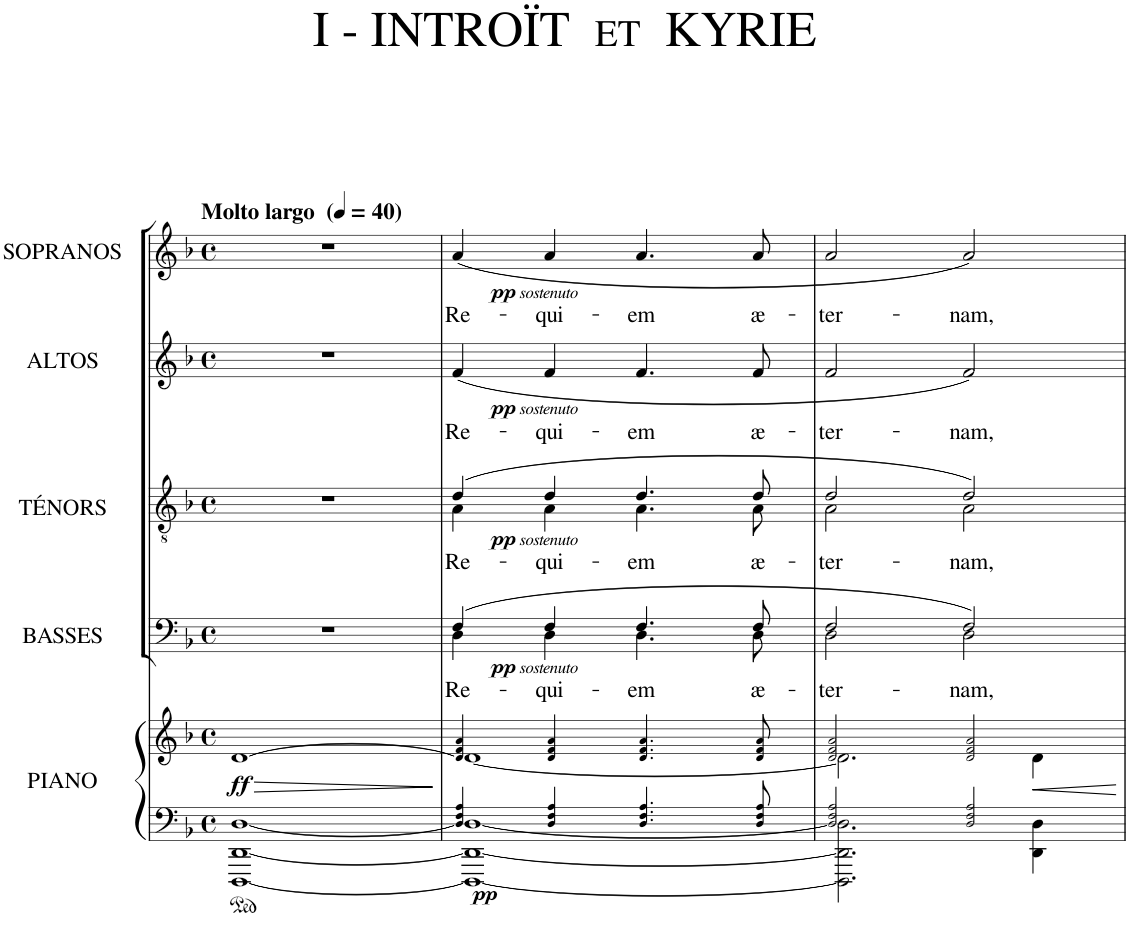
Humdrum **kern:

**kern	**kern	**dynam	**kern	**text	**dynam	**kern	**text	**dynam	**kern	**text	**dynam	**kern	**text	**dynam
*part5	*part5	*part5	*part4	*part4	*part4	*part3	*part3	*part3	*part2	*part2	*part2	*part1	*part1	*part1
*staff6	*staff5	*staff5/6	*staff4	*staff4	*staff4	*staff3	*staff3	*staff3	*staff2	*staff2	*staff2	*staff1	*staff1	*staff1
*I"PIANO	*	*	*I"BASSES	*	*	*I"TÉNORS	*	*	*I"ALTOS	*	*	*I"SOPRANOS	*	*
*I'Pno	*	*	*	*	*	*	*	*	*	*	*	*	*	*
*clefF4	*clefG2	*	*clefF4	*	*	*clefGv2	*	*	*clefG2	*	*	*clefG2	*	*
*k[b-]	*k[b-]	*	*k[b-]	*	*	*k[b-]	*	*	*k[b-]	*	*	*k[b-]	*	*
*M4/4	*M4/4	*	*M4/4	*	*	*M4/4	*	*	*M4/4	*	*	*M4/4	*	*
*met(c)	*met(c)	*	*met(c)	*	*	*met(c)	*	*	*met(c)	*	*	*met(c)	*	*
*MM40	*MM40	*	*MM40	*	*	*MM40	*	*	*MM40	*	*	*MM40	*	*
=1	=1	=1	=1	=1	=1	=1	=1	=1	=1	=1	=1	=1	=1	=1
*^	*	*	*	*	*	*	*	*	*	*	*	*	*	*
!	!	!	!	!	!	!	!	!	!	!	!	!	!LO:TX:a:B:t=Molto largo	!	!
!	!	!	!LO:HP:b	!	!	!	!	!	!	!	!	!	!	!	!
!	!	!	!LO:DY:n=1:b	!	!	!	!	!	!	!	!	!	!	!	!
1ryy	[1DDD [1DD [1D	[1d	> ff	1r	.	.	1r	.	.	1r	.	.	1r	.	.
*v	*v	*	*	*	*	*	*	*	*	*	*	*	*	*	*
.	.	]	.	.	.	.	.	.	.	.	.	.	.	.
=2	=2	=2	=2	=2	=2	=2	=2	=2	=2	=2	=2	=2	=2	=2
*^	*^	*	*	*	*	*	*	*	*	*	*	*	*	*
!	!	!	!	!	!	!LO:LY:b	!LO:DY:b	!	!LO:LY:b	!	!	!LO:LY:b	!	!	!LO:LY:b	!
*	*	*	*	*	*^	*	*	*^	*	*	*	*	*	*	*	*
!	!	!	!	!	!	!	!	!LO:DY:n=1:b	!	!	!	!LO:DY:b	!	!	!	!	!	!
!	!	!	!	!	!	!	!	!	!	!	!	!LO:DY:n=1:b	!	!	!LO:DY:b	!	!	!
!	!	!	!	!	!	!	!	!	!	!	!	!	!	!	!LO:DY:n=1:b	!	!	!LO:DY:b
!	!	!	!	!	!	!	!	!	!	!	!	!	!	!	!	!	!	!LO:DY:n=1:b
4D!/ 4F!/ 4A!/	1DDD_ 1DD_ 1D_	4d!/] 4f!/ 4a!/	[1d	.	(4F/	4D\	Re-	pp other-dynamics	(4d/	4A\	Re-	pp other-dynamics	(4f/	Re-	pp other-dynamics	(4a/	Re-	pp other-dynamics
!	!	!	!	!LO:DY:b=2	!	!	!LO:LY:b	!	!	!	!LO:LY:b	!	!	!LO:LY:b	!	!	!LO:LY:b	!
4D!/ 4F!/ 4A!/	.	4d!/ 4f!/ 4a!/	.	pp	4F/	4D\	-qui-	.	4d/	4A\	-qui-	.	4f/	-qui-	.	4a/	-qui-	.
!	!	!	!	!	!	!	!LO:LY:b	!	!	!	!LO:LY:b	!	!	!LO:LY:b	!	!	!LO:LY:b	!
4.D!/ 4.F!/ 4.A!/	.	4.d!/ 4.f!/ 4.a!/	.	.	4.F/	4.D\	-em	.	4.d/	4.A\	-em	.	4.f/	-em	.	4.a/	-em	.
!	!	!	!	!	!	!	!LO:LY:b	!	!	!	!LO:LY:b	!	!	!LO:LY:b	!	!	!LO:LY:b	!
8D!/ 8F!/ 8A!/	.	8d!/ 8f!/ 8a!/	.	.	8F/	8D\	æ-	.	8d/	8A\	æ-	.	8f/	æ-	.	8a/	æ-	.
=3	=3	=3	=3	=3	=3	=3	=3	=3	=3	=3	=3	=3	=3	=3	=3	=3	=3	=3
!	!	!	!	!	!	!	!LO:LY:b	!	!	!	!LO:LY:b	!	!	!LO:LY:b	!	!	!LO:LY:b	!
2.DDD\] 2.DD\] 2.D\	2D!/] 2F!/ 2A!/	2d!/ 2f!/ 2a!/	2.d\]	.	2F/	2D\	-ter-	.	2d/	2A\	-ter-	.	2f/	-ter-	.	2a/	-ter-	.
!	!	!	!	!	!	!	!LO:LY:b	!	!	!	!LO:LY:b	!	!	!LO:LY:b	!	!	!LO:LY:b	!
.	2D!/ 2F!/ 2A!/	2d!/ 2f!/ 2a!/	.	.	2F/)	2D\	-nam,	.	2d/)	2A\	-nam,	.	2f/)	-nam,	.	2a/)	-nam,	.
4DD\ 4D\	.	.	4d\	.	.	.	.	.	.	.	.	.	.	.	.	.	.	.
*v	*v	*	*	*	*v	*v	*	*	*v	*v	*	*	*	*	*	*	*	*
*	*v	*v	*	*	*	*	*	*	*	*	*	*	*	*	*
=	=	=	=	=	=	=	=	=	=	=	=	=	=	=
*-	*-	*-	*-	*-	*-	*-	*-	*-	*-	*-	*-	*-	*-	*-
